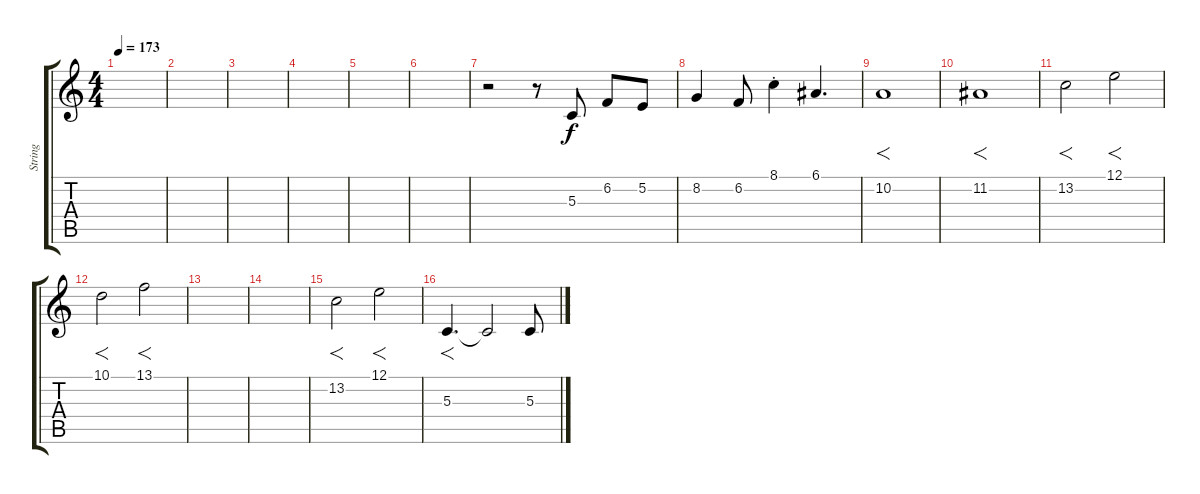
\track ("String" "String") {instrument stringensemble1}
\staff {score tabs}
\tuning (E4 B3 G3 D3 A2 E2) {hide}
\ts (4 4)
\tempo 173
\clef g2
\ks c
|
|
|
|
|
|
r.2 r.8 5.3.8 6.2.8 5.2.8 |
8.2.4 6.2.8 8.1{st}.4 6.1.4{d} |
10.2.1{f} |
11.2.1{f} |
13.2.2{f} 12.1.2{f} |
10.1.2{f} 13.1.2{f} |
|
|
13.2.2{f} 12.1.2{f} |
5.3.4{f d} 5.3{t}.2 5.3.8
